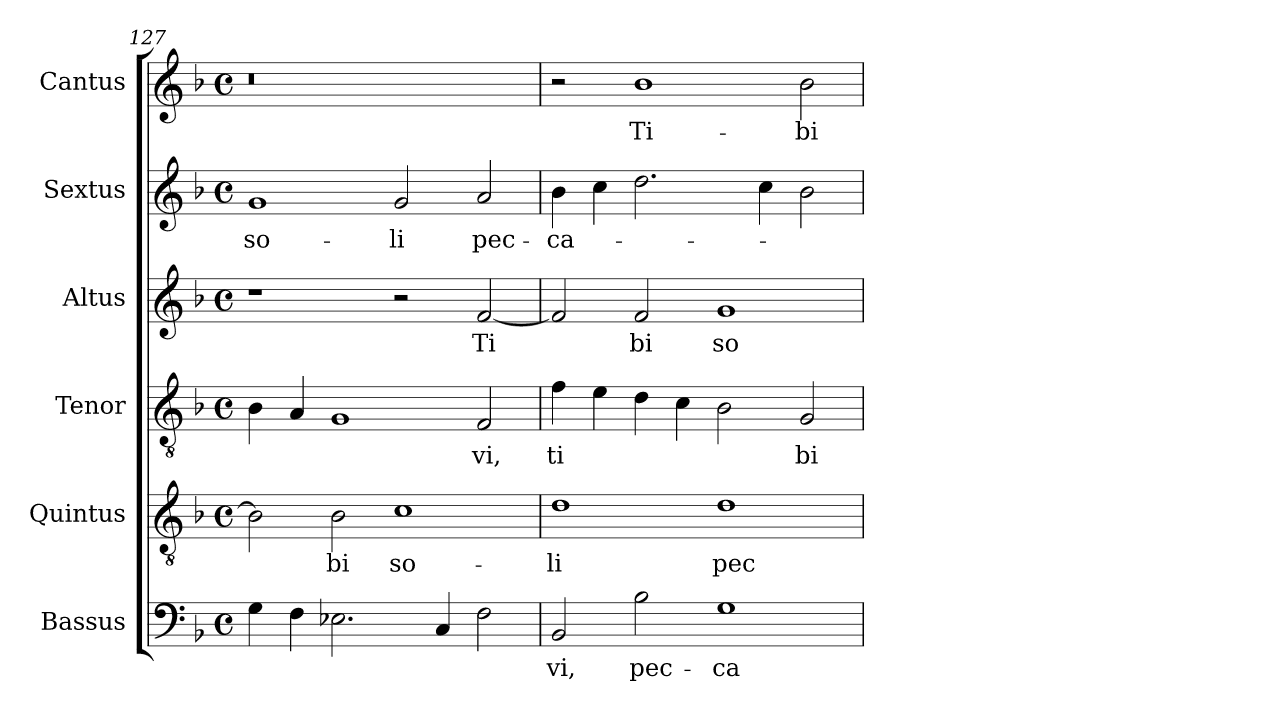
**kern	**text	**kern	**text	**kern	**text	**kern	**text	**kern	**text	**kern	**text
*part6	*part6	*part5	*part5	*part4	*part4	*part3	*part3	*part2	*part2	*part1	*part1
*staff6	*staff6	*staff5	*staff5	*staff4	*staff4	*staff3	*staff3	*staff2	*staff2	*staff1	*staff1
*I"Bassus	*	*I"Quintus	*	*I"Tenor	*	*I"Altus	*	*I"Sextus	*	*I"Cantus	*
*clefF4	*	*clefGv2	*	*clefGv2	*	*clefG2	*	*clefG2	*	*clefG2	*
*k[b-]	*	*k[b-]	*	*k[b-]	*	*k[b-]	*	*k[b-]	*	*k[b-]	*
*F:	*	*F:	*	*F:	*	*F:	*	*F:	*	*F:	*
*M4/4	*	*M4/4	*	*M4/4	*	*M4/4	*	*M4/4	*	*M4/4	*
*met(c)	*	*met(c)	*	*met(c)	*	*met(c)	*	*met(c)	*	*met(c)	*
=127	=127	=127	=127	=127	=127	=127	=127	=127	=127	=127	=127
!	!	!	!	!	!	!	!	!	!LO:LY:b:cj	!	!
4G\	.	2B-\]	.	4B-\	.	1r	.	1g	so-	0r	.
4F\	.	.	.	4A/	.	.	.	.	.	.	.
!	!	!	!LO:LY:b:cj	!	!	!	!	!	!	!	!
2.E-X\	.	2B-\	-bi	1G	.	.	.	.	.	.	.
!	!	!	!LO:LY:b:cj	!	!	!	!	!	!LO:LY:b:cj	!	!
.	.	1c	so-	.	.	2r	.	2g/	-li	.	.
4C/	.	.	.	.	.	.	.	.	.	.	.
!	!	!	!	!	!LO:LY:b:cj	!	!LO:LY:b:cj	!	!LO:LY:b:cj	!	!
2F\	.	.	.	2F/	vi,	[<2f/	Ti	2a/	pec-	.	.
=128	=128	=128	=128	=128	=128	=128	=128	=128	=128	=128	=128
!	!LO:LY:b:cj	!	!LO:LY:b:cj	!	!LO:LY:b:cj	!	!	!	!LO:LY:b:cj	!	!
2BB-/	-vi,	1d	-li	4f\	ti	2f/]	.	4b-\	-ca-	2r	.
.	.	.	.	4e\	.	.	.	4cc\	.	.	.
!	!LO:LY:b:cj	!	!	!	!	!	!LO:LY:b:cj	!	!	!	!LO:LY:b:cj
2B-\	pec-	.	.	4d\	.	2f/	bi	2.dd\	.	1b-	Ti-
.	.	.	.	4c\	.	.	.	.	.	.	.
!	!LO:LY:b:cj	!	!LO:LY:b:cj	!	!	!	!LO:LY:b:cj	!	!	!	!
1G	-ca-	1d	pec-	2B-\	.	1g	so	.	.	.	.
.	.	.	.	.	.	.	.	4cc\	.	.	.
!	!	!	!	!	!LO:LY:b:cj	!	!	!	!	!	!LO:LY:b:cj
.	.	.	.	2G/	bi	.	.	2b-\	.	2b-\	-bi
=	=	=	=	=	=	=	=	=	=	=	=
*-	*-	*-	*-	*-	*-	*-	*-	*-	*-	*-	*-
